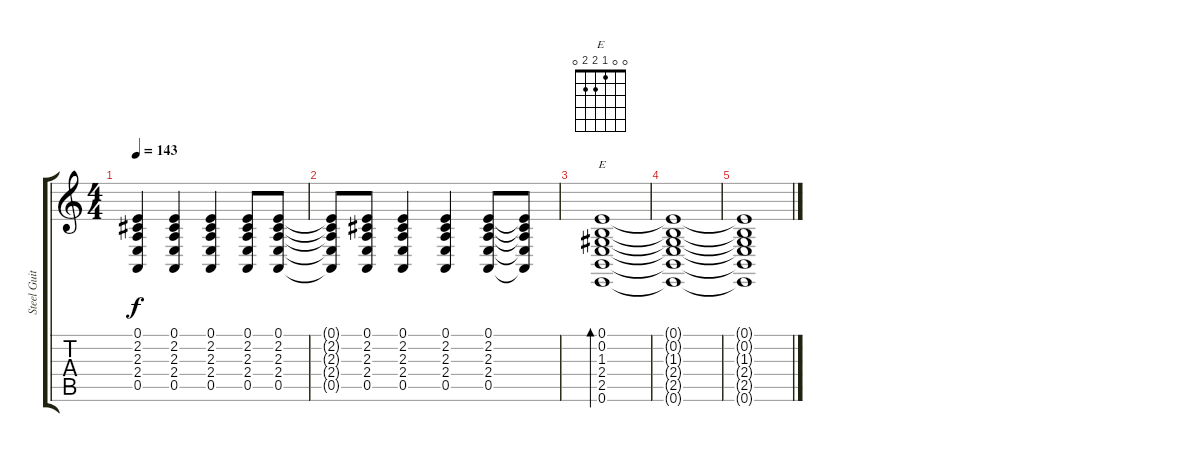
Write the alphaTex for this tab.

\track ("Steel Guitar" "Steel Guit") {instrument choiraahs}
\staff {score tabs}
\tuning (E4 B3 G3 D3 A2 E2) {hide}
\chord ("E" 0 0 1 2 2 0)
\ts (4 4)
\tempo 143
\clef g2
\ks c
(0.1 2.2 2.3 2.4 0.5).4{dy f} (0.1 2.2 2.3 2.4 0.5).4 (0.1 2.2 2.3 2.4 0.5).4 (0.1 2.2 2.3 2.4 0.5).8 (0.1 2.2 2.3 2.4 0.5).8 |
(0.1{t} 2.2{t} 2.3{t} 2.4{t} 0.5{t}).8 (0.1 2.2 2.3 2.4 0.5).8 (0.1 2.2 2.3 2.4 0.5).4 (0.1 2.2 2.3 2.4 0.5).4 (0.1 2.2 2.3 2.4 0.5).8 (0.1{t} 2.2{t} 2.3{t} 2.4{t} 0.5{t}).8{volume 11} |
(0.1 0.2 1.3 2.4 2.5 0.6).1{bd 120 ch "E" volume 0} |
(0.1{t} 0.2{t} 1.3{t} 2.4{t} 2.5{t} 0.6{t}).1 |
(0.1{t} 0.2{t} 1.3{t} 2.4{t} 2.5{t} 0.6{t}).1
